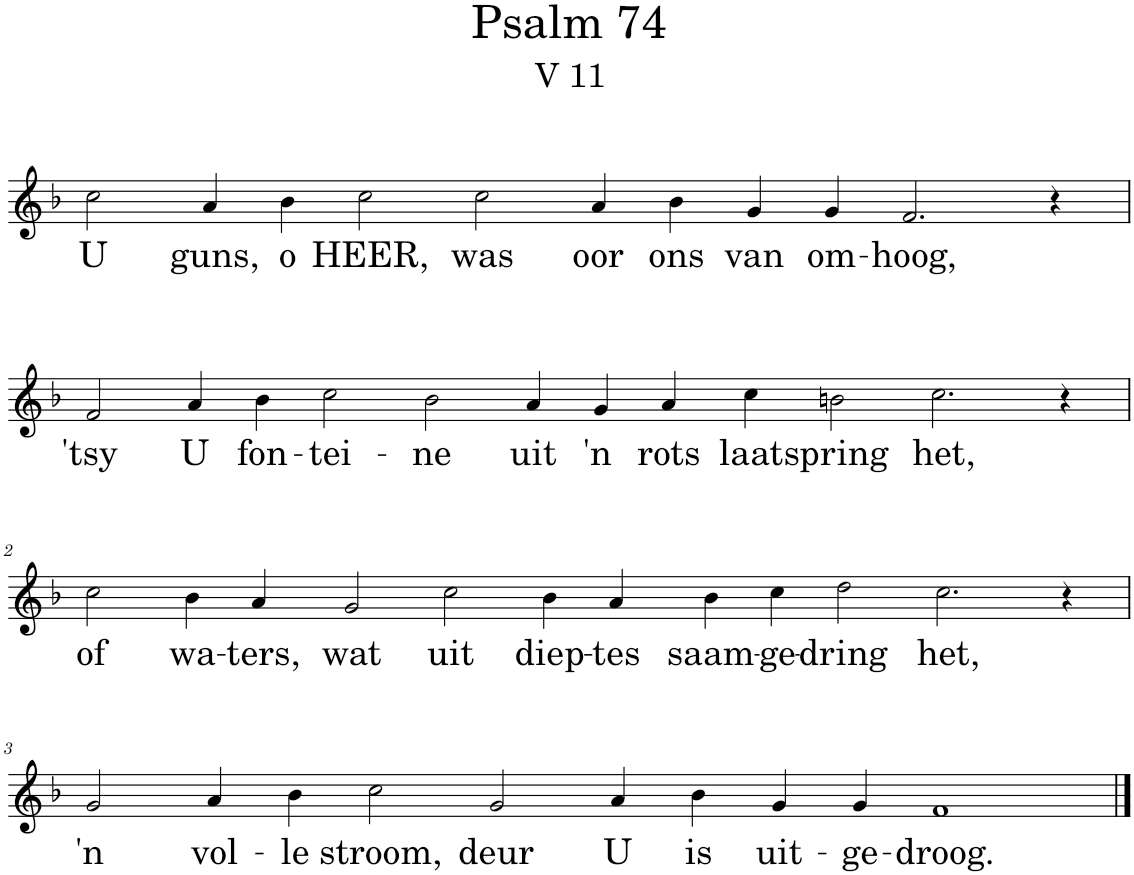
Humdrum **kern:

**kern	**text
*part1	*part1
*staff1	*staff1
*I"Pipe Organ	*
*I'Org.	*
*clefG2	*
*k[b-]	*
*M18/4	*
=	=
!	!LO:LY:b
2cc\	U
!	!LO:LY:b
4a/	guns,
!	!LO:LY:b
4b-\	o
!	!LO:LY:b
2cc\	HEER,
!	!LO:LY:b
2cc\	was
!	!LO:LY:b
4a/	oor
!	!LO:LY:b
4b-\	ons
!	!LO:LY:b
4g/	van
!	!LO:LY:b
4g/	om-
!	!LO:LY:b
2.f/	-hoog,
4r	.
!!LO:LB:g=z
=1	=1
!	!LO:LY:b
2f/	'tsy
!	!LO:LY:b
4a/	U
!	!LO:LY:b
4b-\	fon-
!	!LO:LY:b
2cc\	-tei-
!	!LO:LY:b
2b-\	-ne
!	!LO:LY:b
4a/	uit
!	!LO:LY:b
4g/	'n
!	!LO:LY:b
4a/	rots
!	!LO:LY:b
4cc\	laat
!	!LO:LY:b
2bn\	spring
!	!LO:LY:b
2.cc\	het,
4r	.
!!LO:LB:g=z
=2	=2
!	!LO:LY:b
2cc\	of
!	!LO:LY:b
4b-\	wa-
!	!LO:LY:b
4a/	-ters,
!	!LO:LY:b
2g/	wat
!	!LO:LY:b
2cc\	uit
!	!LO:LY:b
4b-\	diep-
!	!LO:LY:b
4a/	-tes
!	!LO:LY:b
4b-\	saam-
!	!LO:LY:b
4cc\	-ge-
!	!LO:LY:b
2dd\	-dring
!	!LO:LY:b
2.cc\	het,
4r	.
!!LO:LB:g=z
=3	=3
*M16/4	*
!	!LO:LY:b
2g/	'n
!	!LO:LY:b
4a/	vol-
!	!LO:LY:b
4b-\	-le
!	!LO:LY:b
2cc\	stroom,
!	!LO:LY:b
2g/	deur
!	!LO:LY:b
4a/	U
!	!LO:LY:b
4b-\	is
!	!LO:LY:b
4g/	uit-
!	!LO:LY:b
4g/	-ge-
!	!LO:LY:b
1f	-droog.
==	==
*-	*-
